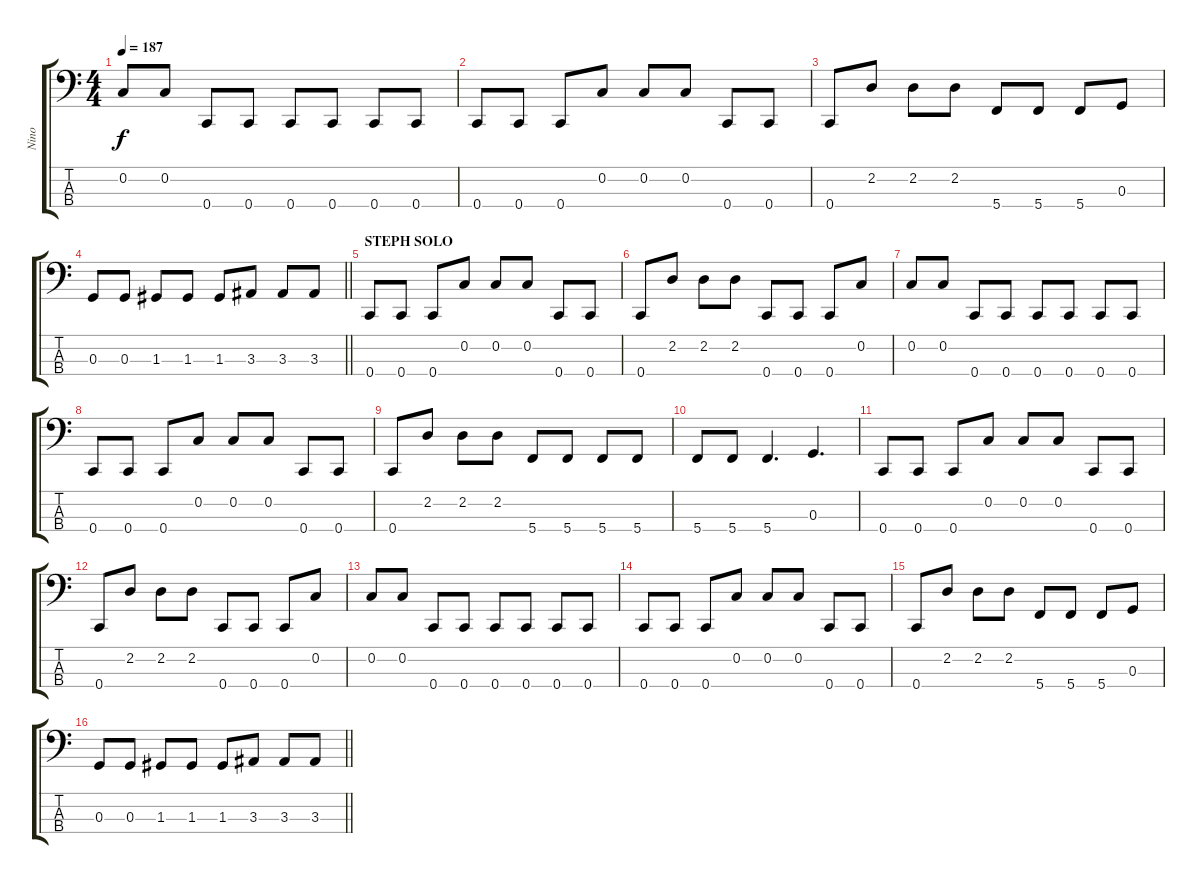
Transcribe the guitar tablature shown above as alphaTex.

\track ("Nino" "Nino") {instrument electricbassfinger}
\staff {score tabs}
\tuning (F2 C2 G1 C1) {hide}
\ts (4 4)
\tempo 187
\clef f4
\ks c
0.2.8{dy f} 0.2.8 0.4.8 0.4.8 0.4.8 0.4.8 0.4.8 0.4.8 |
0.4.8 0.4.8 0.4.8 0.2.8 0.2.8 0.2.8 0.4.8 0.4.8 |
0.4.8 2.2.8 2.2.8 2.2.8 5.4.8 5.4.8 5.4.8 0.3.8 |
\barLineRight lightlight
0.3.8 0.3.8 1.3.8 1.3.8 1.3.8 3.3.8 3.3.8 3.3.8 |
\section ("" "STEPH SOLO")
0.4.8 0.4.8 0.4.8 0.2.8 0.2.8 0.2.8 0.4.8 0.4.8 |
0.4.8 2.2.8 2.2.8 2.2.8 0.4.8 0.4.8 0.4.8 0.2.8 |
0.2.8 0.2.8 0.4.8 0.4.8 0.4.8 0.4.8 0.4.8 0.4.8 |
0.4.8 0.4.8 0.4.8 0.2.8 0.2.8 0.2.8 0.4.8 0.4.8 |
0.4.8 2.2.8 2.2.8 2.2.8 5.4.8 5.4.8 5.4.8 5.4.8 |
5.4.8 5.4.8 5.4.4{d} 0.3.4{d} |
0.4.8 0.4.8 0.4.8 0.2.8 0.2.8 0.2.8 0.4.8 0.4.8 |
0.4.8 2.2.8 2.2.8 2.2.8 0.4.8 0.4.8 0.4.8 0.2.8 |
0.2.8 0.2.8 0.4.8 0.4.8 0.4.8 0.4.8 0.4.8 0.4.8 |
0.4.8 0.4.8 0.4.8 0.2.8 0.2.8 0.2.8 0.4.8 0.4.8 |
0.4.8 2.2.8 2.2.8 2.2.8 5.4.8 5.4.8 5.4.8 0.3.8 |
\barLineRight lightlight
0.3.8 0.3.8 1.3.8 1.3.8 1.3.8 3.3.8 3.3.8 3.3.8
